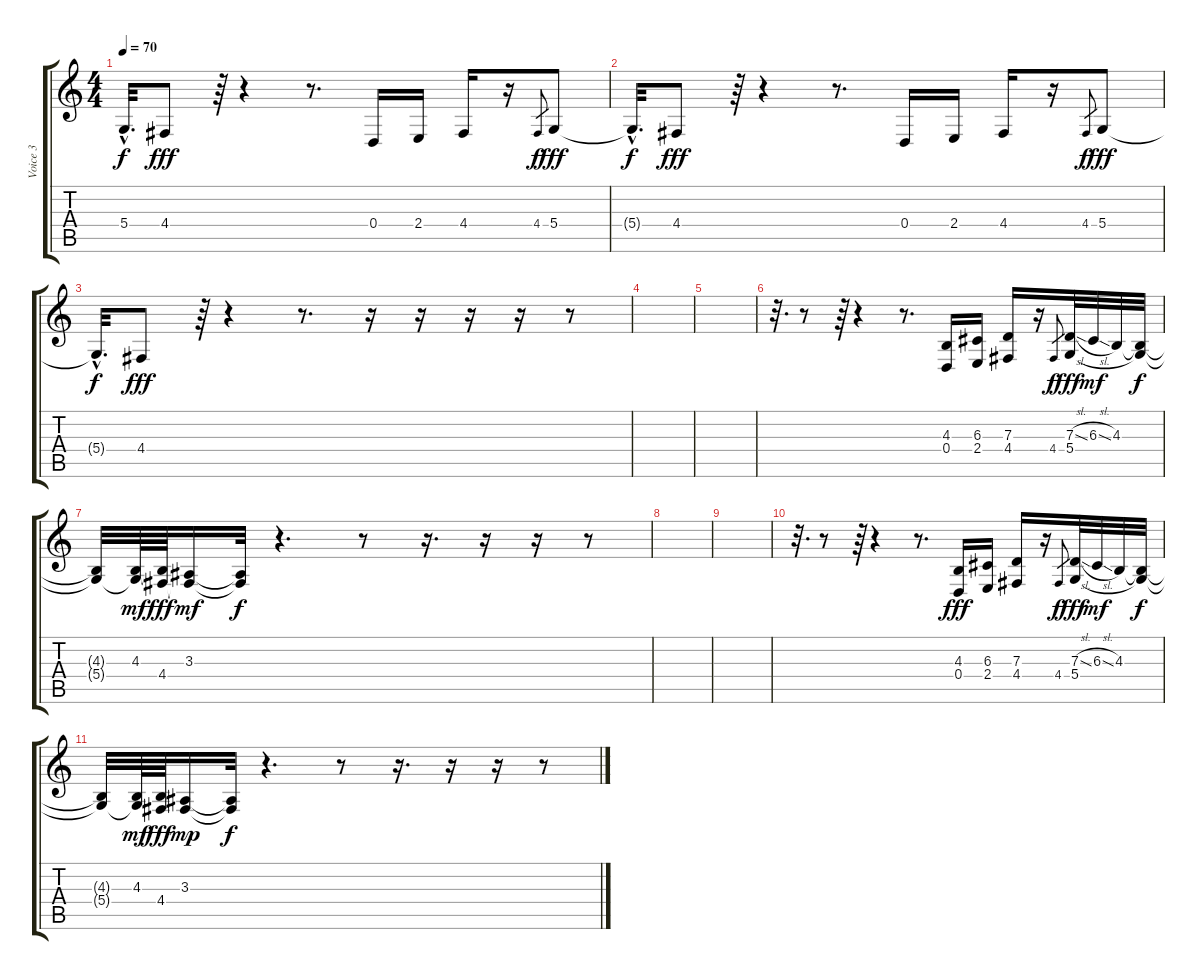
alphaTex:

\track ("Voice 3" "Voice 3") {instrument clarinet}
\staff {score tabs}
\tuning (E4 B3 G3 D3 A2 E2) {hide}
\ts (4 4)
\tempo 70
\clef g2
\ks c
5.4{hac t}.32{d dy f} 4.4.8{dy fff} r.64 r.4 r.8{d} 0.4.16 2.4.16 4.4.16 r.16 4.4.8{gr dy f} 5.4.8{dy fff} |
5.4{hac t}.32{d dy f} 4.4.8{dy fff} r.64 r.4 r.8{d} 0.4.16 2.4.16 4.4.16 r.16 4.4.8{gr dy f} 5.4.8{dy fff} |
5.4{hac t}.32{d dy f} 4.4.8{dy fff} r.64 r.4 r.8{d} r.16 r.16 r.16 r.16 r.8 |
|
|
r.32{d} r.8 r.64 r.4 r.8{d} (4.3 0.4).16 (6.3 2.4).16 (7.3 4.4).16 r.16 4.4.8{gr dy f} (7.3{sl} 5.4).32{dy fff} 6.3{sl}.32{dy mf} 4.3.32 (4.3{t} 5.4{t}).32{dy f} |
(4.3{t} 5.4{t}).32 (4.3 5.4{t}).64{dy mf} (4.3{t} 4.4).64{dy fff} (3.3 4.4{t}).16{dy mf} (3.3{t} 4.4{t}).32{dy f} r.4{d} r.8 r.16{d} r.16 r.16 r.8 |
|
|
r.32{d} r.8 r.64 r.4 r.8{d} (4.3 0.4).16{dy fff} (6.3 2.4).16 (7.3 4.4).16 r.16 4.4.8{gr dy f} (7.3{sl} 5.4).32{dy fff} 6.3{sl}.32{dy mf} 4.3.32 (4.3{t} 5.4{t}).32{dy f} |
(4.3{t} 5.4{t}).32 (4.3 5.4{t}).64{dy mf} (4.3{t} 4.4).64{dy fff} (3.3 4.4{t}).16{dy mp} (3.3{t} 4.4{t}).32{dy f} r.4{d} r.8 r.16{d} r.16 r.16 r.8
